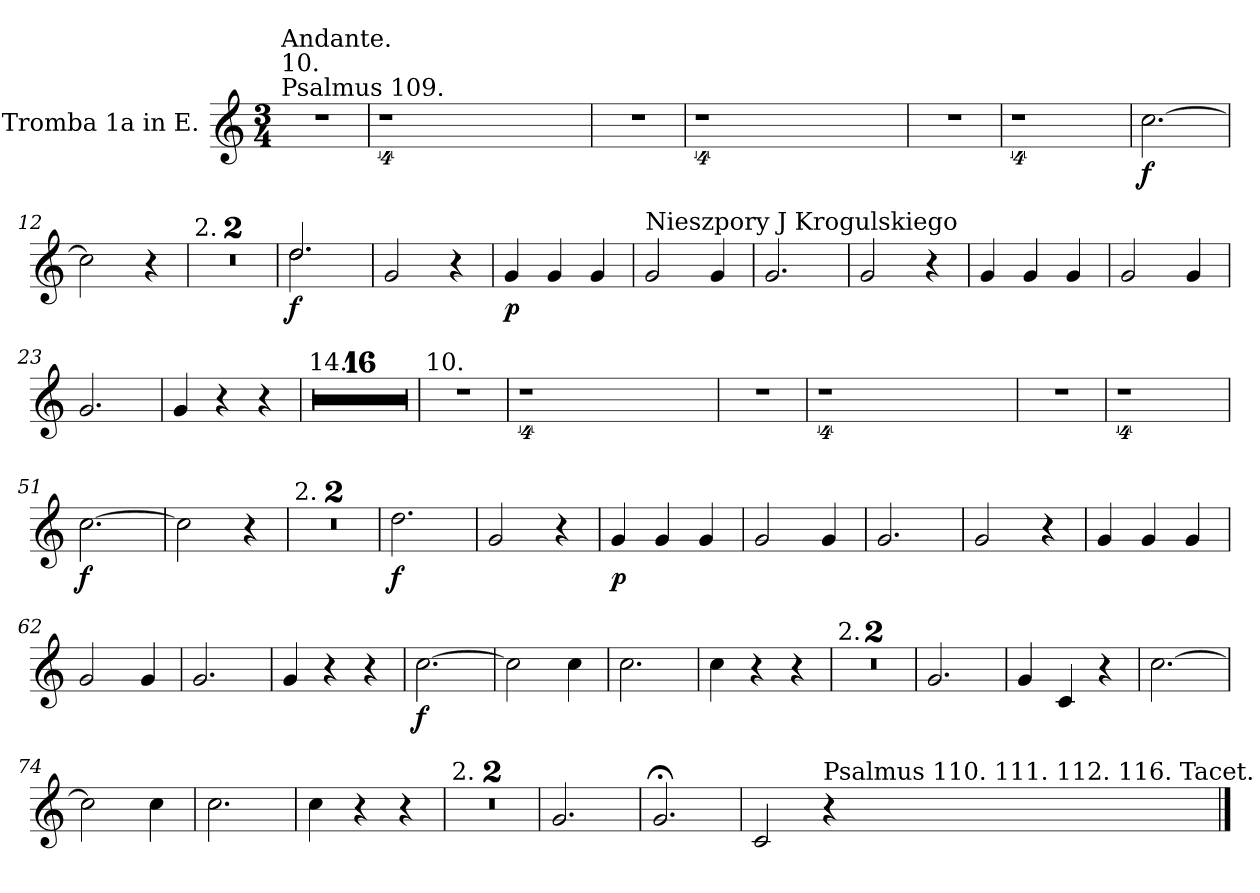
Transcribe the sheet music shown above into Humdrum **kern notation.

**kern	**dynam
*part1	*part1
*staff1	*staff1
*I"Tromba 1a in E.	*
*clefG2	*
*ITrd-2c-4	*
*k[f#c#g#d#]	*
*M3/4	*
=1	=1
!LO:TX:a:t=Psalmus 109.	!
!LO:TX:a:t=10.	!
!LO:TX:a:t=Andante.	!
2.r	.
=2	=2
4%13r	.
=5	=5
2.r	.
=6	=6
4%13r	.
=9	=9
2.r	.
=10	=10
4%5r	.
=11	=11
[2.ee\	f
=12	=12
2ee\]	.
4r	.
=13	=13
!LO:TX:a:t=2.	!
2.r	.
=14	=14
2.r	.
=15	=15
*^	*
2.ff#/	2.ff#\	f
*v	*v	*
=16	=16
2b/	.
4r	.
=17	=17
4b/	p
4b/	.
4b/	.
=18	=18
!LO:TX:a:t=Nieszpory J Krogulskiego	!
2b/	.
4b/	.
=19	=19
2.b/	.
=20	=20
2b/	.
4r	.
=21	=21
4b/	.
4b/	.
4b/	.
=22	=22
2b/	.
4b/	.
=23	=23
2.b/	.
=24	=24
4b/	.
4r	.
4r	.
=25	=25
!LO:TX:a:t=14.	!
2.r	.
=26	=26
2.r	.
=27	=27
2.r	.
=28	=28
2.r	.
=29	=29
2.r	.
=30	=30
2.r	.
=31	=31
2.r	.
=32	=32
2.r	.
=33	=33
2.r	.
=34	=34
2.r	.
=35	=35
2.r	.
=36	=36
2.r	.
=37	=37
2.r	.
=38	=38
2.r	.
=39	=39
2.r;<	.
=40	=40
2.r;<	.
=41	=41
!LO:TX:a:t=10.	!
2.r	.
=42	=42
4%13r	.
=45	=45
2.r	.
=46	=46
4%13r	.
=49	=49
2.r	.
=50	=50
4%5r	.
=51	=51
[2.ee\	f
=52	=52
2ee\]	.
4r	.
=53	=53
!LO:TX:a:t=2.	!
2.r	.
=54	=54
2.r	.
=55	=55
2.ff#\	f
=56	=56
2b/	.
4r	.
=57	=57
4b/	p
4b/	.
4b/	.
=58	=58
2b/	.
4b/	.
=59	=59
2.b/	.
=60	=60
2b/	.
4r	.
=61	=61
4b/	.
4b/	.
4b/	.
=62	=62
2b/	.
4b/	.
=63	=63
2.b/	.
=64	=64
4b/	.
4r	.
4r	.
=65	=65
[2.ee\	f
=66	=66
2ee\]	.
4ee\	.
=67	=67
2.ee\	.
=68	=68
4ee\	.
4r	.
4r	.
=69	=69
!LO:TX:a:t=2.	!
2.r	.
=70	=70
2.r	.
=71	=71
2.b/	.
=72	=72
4b/	.
4e/	.
4r	.
=73	=73
[2.ee\	.
=74	=74
2ee\]	.
4ee\	.
=75	=75
2.ee\	.
=76	=76
4ee\	.
4r	.
4r	.
=77	=77
!LO:TX:a:t=2.	!
2.r	.
=78	=78
2.r	.
=79	=79
2.b/	.
=80	=80
2.b;</	.
=81	=81
2e/	.
!LO:TX:a:t=Psalmus 110. 111. 112. 116. Tacet.	!
4r	.
==	==
*-	*-
